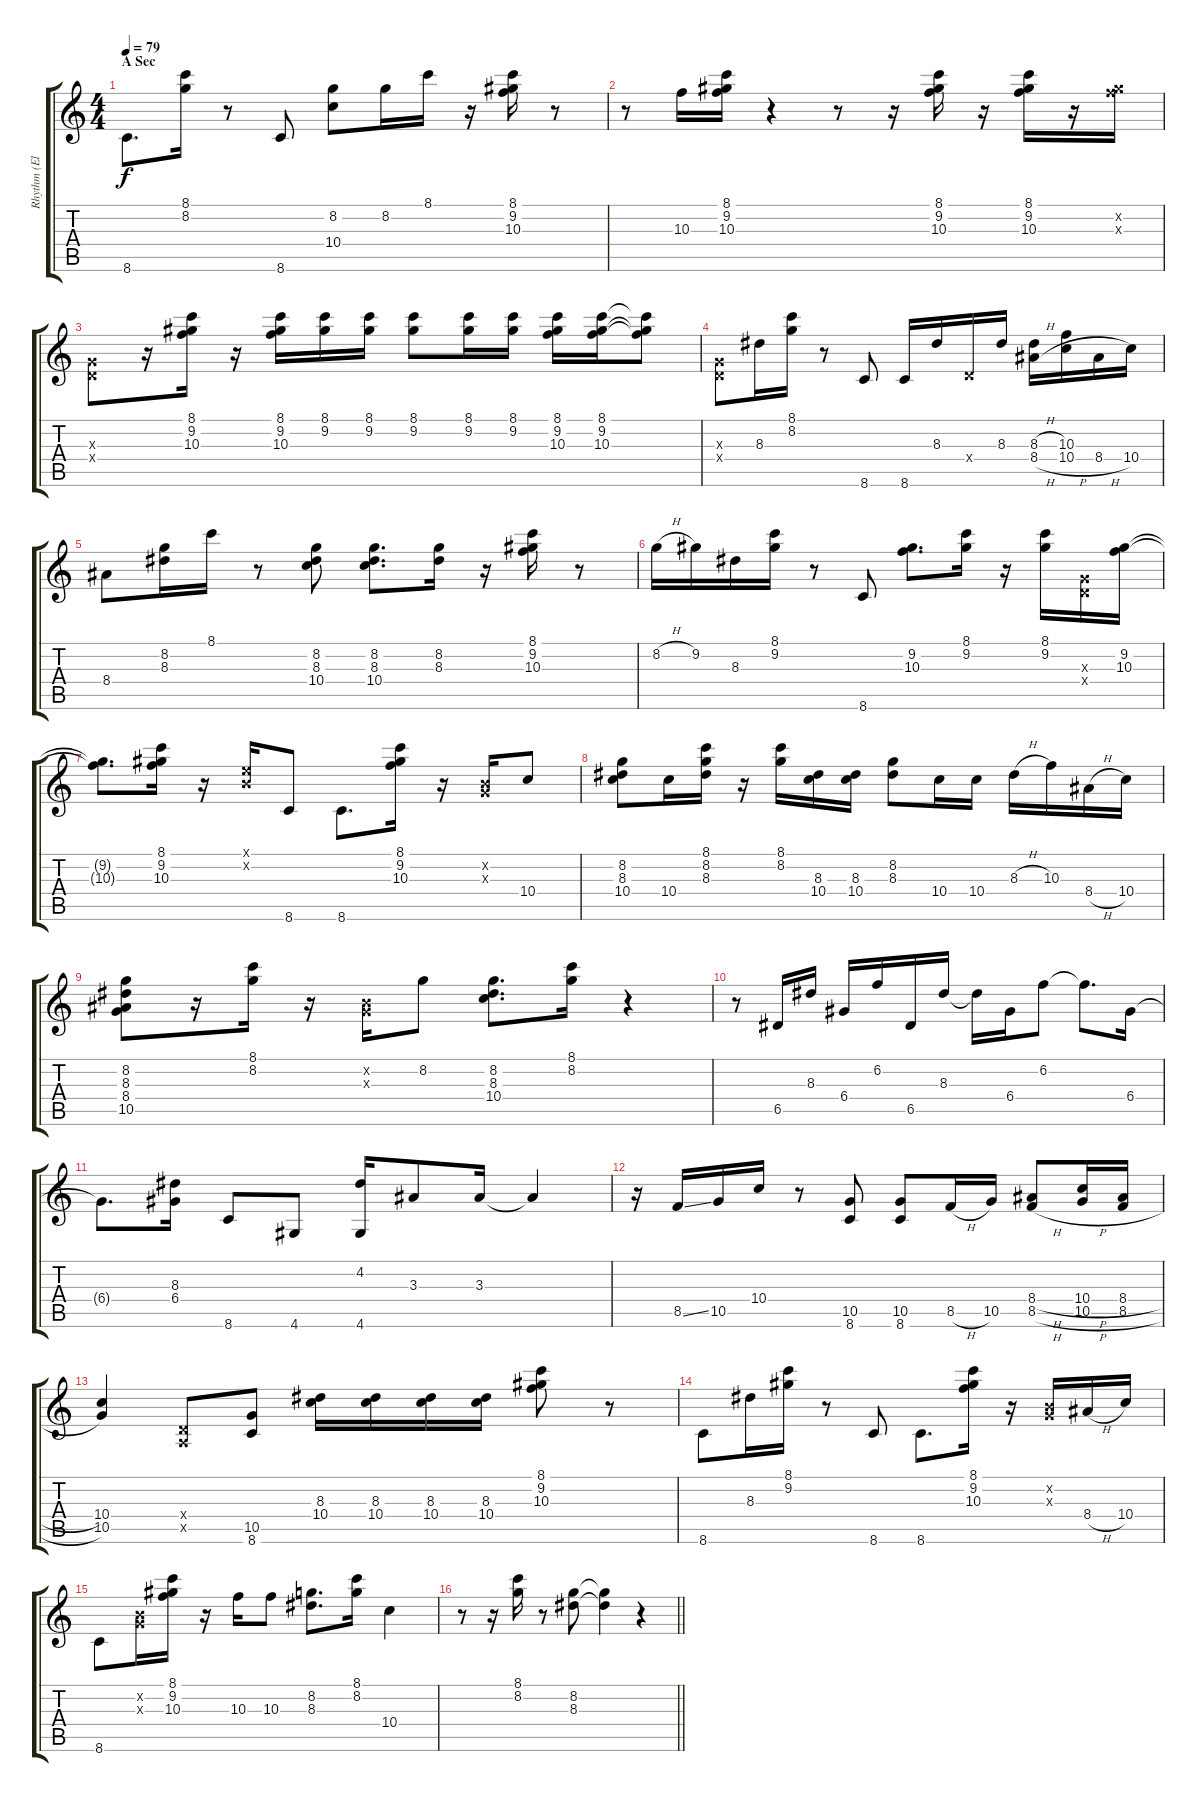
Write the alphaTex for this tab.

\track ("Rhythm (Electric Guitar (Clean)" "Rhythm (El") {instrument electricguitarclean}
\staff {score tabs}
\tuning (E4 B3 G3 D3 A2 E2) {hide}
\ts (4 4)
\section ("" "A Sec")
\tempo 79
\clef g2
\ks c
8.6.8{d dy f instrument electricguitarclean} (8.1 8.2).16 r.8 8.6.8 (8.2 10.4).8 8.2.16 8.1.16 r.16 (8.1 9.2 10.3).16 r.8 |
r.8 10.3.16 (8.1 9.2 10.3).16 r.4 r.8 r.16 (8.1 9.2 10.3).16 r.16 (8.1 9.2 10.3).16 r.16 (9.2{x} 10.3{x}).16 |
(0.3{x} 0.4{x}).8 r.16 (8.1 9.2 10.3).16 r.16 (8.1 9.2 10.3).16 (8.1 9.2).16 (8.1 9.2).16 (8.1 9.2).8 (8.1 9.2).16 (8.1 9.2).16 (8.1 9.2 10.3).16 (8.1 9.2 10.3).16 (8.1{t} 9.2{t} 10.3{t}).8 |
(0.3{x} 0.4{x}).8 8.3.16 (8.1 8.2).16 r.8 8.6.8 8.6.16 8.3.16 0.4{x}.16 8.3.16 (8.3{h} 8.4{h}).16 (10.3 10.4{h}).16 8.4{h}.16 10.4.16 |
8.4.8 (8.2 8.3).16 8.1.16 r.8 (8.2 8.3 10.4).8 (8.2 8.3 10.4).8{d} (8.2 8.3).16 r.16 (8.1 9.2 10.3).16 r.8 |
8.2{h}.16 9.2.16 8.3.16 (8.1 9.2).16 r.8 8.6.8 (9.2 10.3).8{d} (8.1 9.2).16 r.16 (8.1 9.2).16 (0.3{x} 0.4{x}).16 (9.2 10.3).16 |
(9.2{t} 10.3{t}).8{d} (8.1 9.2 10.3).16 r.16 (0.1{x} 0.2{x}).16 8.6.8 8.6.8{d} (8.1 9.2 10.3).16 r.16 (0.2{x} 0.3{x}).16 10.4.8 |
(8.2 8.3 10.4).8 10.4.16 (8.1 8.2 8.3).16 r.16 (8.1 8.2).16 (8.3 10.4).16 (8.3 10.4).16 (8.2 8.3).8 10.4.16 10.4.16 8.3{h}.16 10.3.16 8.4{h}.16 10.4.16 |
(8.2 8.3 8.4 10.5).8 r.16 (8.1 8.2).16 r.16 (0.2{x} 0.3{x}).16 8.2.8 (8.2 8.3 10.4).8{d} (8.1 8.2).16 r.4 |
r.8 6.5.16 8.3.16 6.4.16 6.2.16 6.5.16 8.3.16 8.3{t}.16 6.4.16 6.2.8 6.2{t}.8{d} 6.4.16 |
6.4{t}.8{d} (8.3 6.4).16 8.6.8 4.6.8 (4.2 4.6).16 3.3.8 3.3.16 3.3{t}.4 |
r.16 8.5{ss}.16 10.5.16 10.4.16 r.8 (10.5 8.6).8 (10.5 8.6).8 8.5{h}.16 10.5.16 (8.4{h} 8.5{h}).8 (10.4{h} 10.5{h}).16 (8.4{h} 8.5{h}).16 |
(10.4 10.5).4 (0.4{x} 0.5{x}).8 (10.5 8.6).8 (8.3 10.4).16 (8.3 10.4).16 (8.3 10.4).16 (8.3 10.4).16 (8.1 9.2 10.3).8 r.8 |
8.6.8 8.3.16 (8.1 9.2).16 r.8 8.6.8 8.6.8{d} (8.1 9.2 10.3).16{txt ""} r.16 (0.2{x} 0.3{x}).16 8.4{h}.16 10.4.16 |
8.6.8 (0.2{x} 0.3{x}).16 (8.1 9.2 10.3).16 r.16 10.3.16 10.3.8 (8.2 8.3).8{d} (8.1 8.2).16 10.4.4 |
\barLineRight lightlight
r.8 r.16 (8.1 8.2).16 r.8 (8.2 8.3).8 (8.2{t} 8.3{t}).4 r.4
